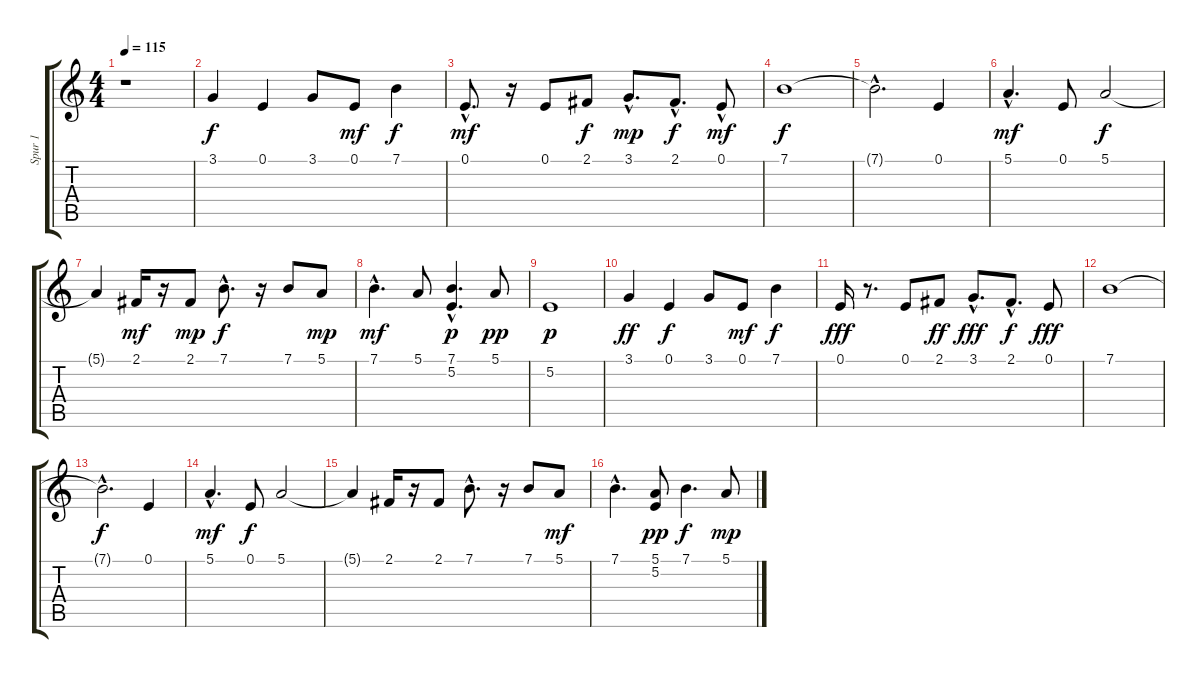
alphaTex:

\track ("Spur 1" "Spur 1") {instrument panflute}
\staff {score tabs}
\tuning (E4 B3 G3 D3 A2 E2) {hide}
\ts (4 4)
\tempo 115
\clef g2
\ks c
r.1{dy mp} |
3.1.4{dy f} 0.1.4 3.1.8 0.1.8{dy mf} 7.1.4{dy f} |
0.1{hac}.8{d dy mf} r.16 0.1.8 2.1.8{dy f} 3.1{hac}.8{d dy mp} 2.1{hac}.8{d dy f} 0.1{hac}.8{dy mf} |
7.1.1{dy f} |
7.1{hac t}.2{d} 0.1.4 |
5.1{hac}.4{d dy mf} 0.1.8 5.1.2{dy f} |
5.1{t}.4 2.1.16{dy mf} r.16 2.1.8{dy mp} 7.1{hac}.8{d dy f} r.16 7.1.8 5.1.8{dy mp} |
7.1{hac}.4{d dy mf} 5.1.8 (7.1 5.2{hac}).4{d dy p} 5.1.8{dy pp} |
5.2.1{dy p} |
3.1.4{dy ff} 0.1.4{dy f} 3.1.8 0.1.8{dy mf} 7.1.4{dy f} |
0.1.16{dy fff} r.8{d} 0.1.8 2.1.8{dy ff} 3.1{hac}.8{d dy fff} 2.1{hac}.8{d dy f} 0.1.8{dy fff} |
7.1.1 |
7.1{hac t}.2{d dy f} 0.1.4 |
5.1{hac}.4{d dy mf} 0.1.8{dy f} 5.1.2 |
5.1{t}.4 2.1.16 r.16 2.1.8 7.1{hac}.8{d} r.16 7.1.8 5.1.8{dy mf} |
7.1{hac}.4{d} (5.1 5.2).8{dy pp} 7.1.4{d dy f} 5.1.8{dy mp}
